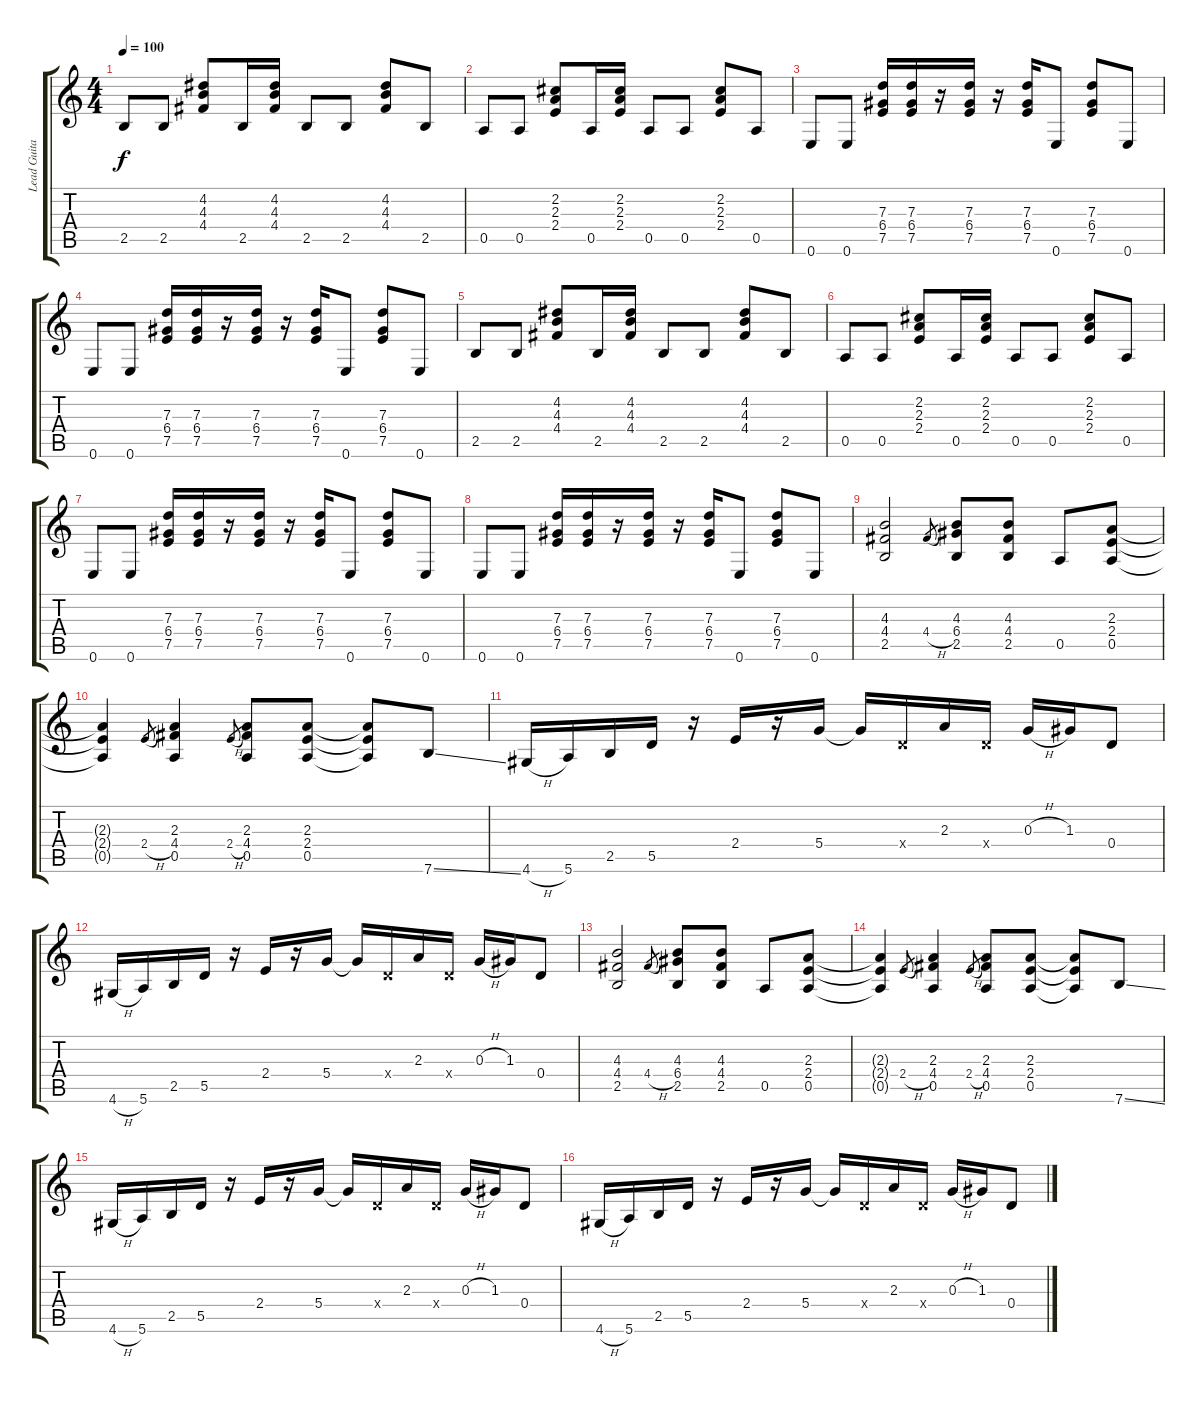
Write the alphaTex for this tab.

\track ("Lead Guitar" "Lead Guita") {instrument overdrivenguitar}
\staff {score tabs}
\tuning (E4 B3 G3 D3 A2 E2) {hide}
\ts (4 4)
\tempo 100
\clef g2
\ks c
2.5.8{dy f} 2.5.8 (4.2 4.3 4.4).8 2.5.16 (4.2 4.3 4.4).16 2.5.8 2.5.8 (4.2 4.3 4.4).8 2.5.8 |
0.5.8 0.5.8 (2.2 2.3 2.4).8 0.5.16 (2.2 2.3 2.4).16 0.5.8 0.5.8 (2.2 2.3 2.4).8 0.5.8 |
0.6.8 0.6.8 (7.3 6.4 7.5).16 (7.3 6.4 7.5).16 r.16 (7.3 6.4 7.5).16 r.16 (7.3 6.4 7.5).16 0.6.8 (7.3 6.4 7.5).8 0.6.8 |
0.6.8 0.6.8 (7.3 6.4 7.5).16 (7.3 6.4 7.5).16 r.16 (7.3 6.4 7.5).16 r.16 (7.3 6.4 7.5).16 0.6.8 (7.3 6.4 7.5).8 0.6.8 |
2.5.8 2.5.8 (4.2 4.3 4.4).8 2.5.16 (4.2 4.3 4.4).16 2.5.8 2.5.8 (4.2 4.3 4.4).8 2.5.8 |
0.5.8 0.5.8 (2.2 2.3 2.4).8 0.5.16 (2.2 2.3 2.4).16 0.5.8 0.5.8 (2.2 2.3 2.4).8 0.5.8 |
0.6.8 0.6.8 (7.3 6.4 7.5).16 (7.3 6.4 7.5).16 r.16 (7.3 6.4 7.5).16 r.16 (7.3 6.4 7.5).16 0.6.8 (7.3 6.4 7.5).8 0.6.8 |
0.6.8 0.6.8 (7.3 6.4 7.5).16 (7.3 6.4 7.5).16 r.16 (7.3 6.4 7.5).16 r.16 (7.3 6.4 7.5).16 0.6.8 (7.3 6.4 7.5).8 0.6.8 |
(4.3 4.4 2.5).2 4.4{h}.8{gr} (4.3 6.4 2.5).8 (4.3 4.4 2.5).8 0.5.8 (2.3 2.4 0.5).8 |
(2.3{t} 2.4{t} 0.5{t}).4 2.4{h}.8{gr} (2.3 4.4 0.5).4 2.4{h}.8{gr} (2.3 4.4 0.5).8 (2.3 2.4 0.5).8 (2.3{t} 2.4{t} 0.5{t}).8 7.6{ss}.8 |
4.6{h}.16 5.6.16 2.5.16 5.5.16 r.16 2.4.16 r.16 5.4.16 5.4{t}.16 0.4{x}.16 2.3.16 0.4{x}.16 0.3{h}.16 1.3.16 0.4.8 |
4.6{h}.16 5.6.16 2.5.16 5.5.16 r.16 2.4.16 r.16 5.4.16 5.4{t}.16 0.4{x}.16 2.3.16 0.4{x}.16 0.3{h}.16 1.3.16 0.4.8 |
(4.3 4.4 2.5).2 4.4{h}.8{gr} (4.3 6.4 2.5).8 (4.3 4.4 2.5).8 0.5.8 (2.3 2.4 0.5).8 |
(2.3{t} 2.4{t} 0.5{t}).4 2.4{h}.8{gr} (2.3 4.4 0.5).4 2.4{h}.8{gr} (2.3 4.4 0.5).8 (2.3 2.4 0.5).8 (2.3{t} 2.4{t} 0.5{t}).8 7.6{ss}.8 |
4.6{h}.16 5.6.16 2.5.16 5.5.16 r.16 2.4.16 r.16 5.4.16 5.4{t}.16 0.4{x}.16 2.3.16 0.4{x}.16 0.3{h}.16 1.3.16 0.4.8 |
4.6{h}.16 5.6.16 2.5.16 5.5.16 r.16 2.4.16 r.16 5.4.16 5.4{t}.16 0.4{x}.16 2.3.16 0.4{x}.16 0.3{h}.16 1.3.16 0.4.8
